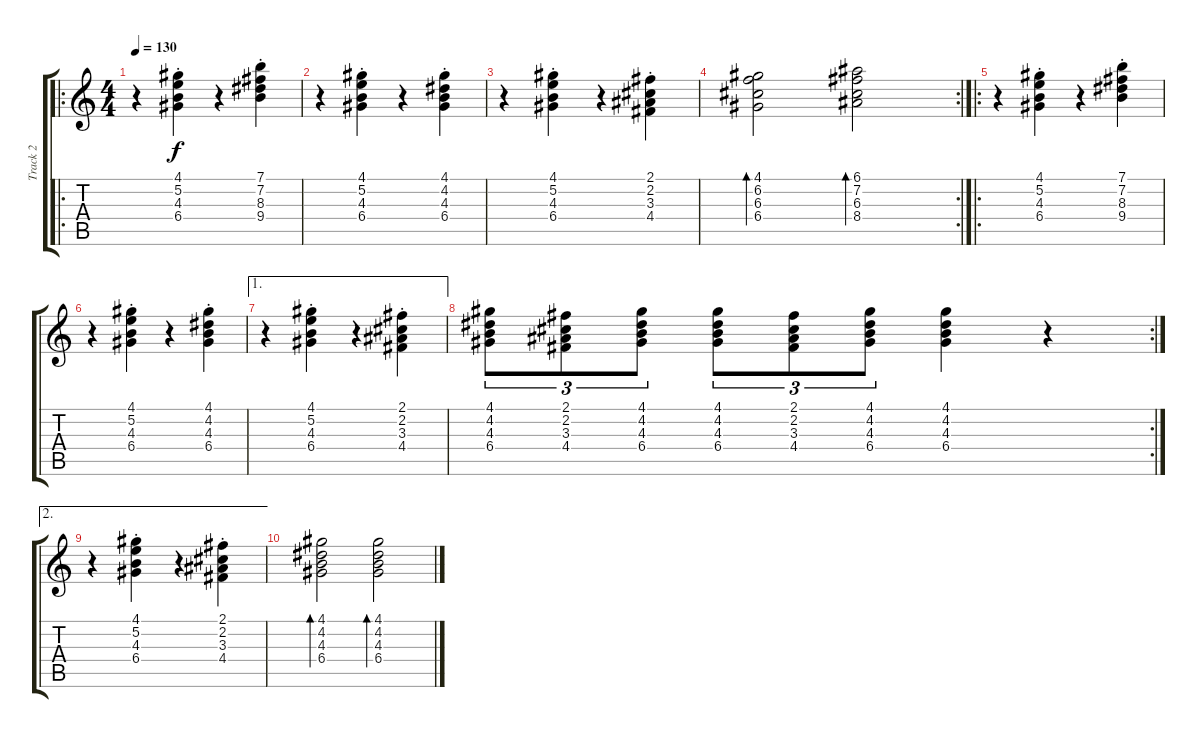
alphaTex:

\track ("Track 2" "Track 2") {instrument acousticguitarsteel}
\staff {score tabs}
\tuning (E4 B3 G3 D3 A2 E2) {hide}
\ro
\ts (4 4)
\tempo 130
\clef g2
\ks c
r.4{dy f} (4.1{st} 5.2{st} 4.3{st} 6.4{st}).4 r.4 (7.1{st} 7.2{st} 8.3{st} 9.4{st}).4 |
r.4 (4.1{st} 5.2{st} 4.3{st} 6.4{st}).4 r.4 (4.1{st} 4.2{st} 4.3{st} 6.4{st}).4 |
r.4 (4.1{st} 5.2{st} 4.3{st} 6.4{st}).4 r.4 (2.1{st} 2.2{st} 3.3{st} 4.4{st}).4 |
\rc 2
(4.1 6.2 6.3 6.4).2{bd 240} (6.1 7.2 6.3 8.4).2{bd 240} |
\ro
r.4 (4.1{st} 5.2{st} 4.3{st} 6.4{st}).4 r.4 (7.1{st} 7.2{st} 8.3{st} 9.4{st}).4 |
r.4 (4.1{st} 5.2{st} 4.3{st} 6.4{st}).4 r.4 (4.1{st} 4.2{st} 4.3{st} 6.4{st}).4 |
\ae 1
r.4 (4.1{st} 5.2{st} 4.3{st} 6.4{st}).4 r.4 (2.1{st} 2.2{st} 3.3{st} 4.4{st}).4 |
\rc 2
(4.1 4.2 4.3 6.4).8{tu (3 2)} (2.1 2.2 3.3 4.4).8{tu (3 2)} (4.1 4.2 4.3 6.4).8{tu (3 2)} (4.1 4.2 4.3 6.4).8{tu (3 2)} (2.1 2.2 3.3 4.4).8{tu (3 2)} (4.1 4.2 4.3 6.4).8{tu (3 2)} (4.1 4.2 4.3 6.4).4 r.4 |
\ae 2
r.4 (4.1{st} 5.2{st} 4.3{st} 6.4{st}).4 r.4 (2.1{st} 2.2{st} 3.3{st} 4.4{st}).4 |
(4.1 4.2 4.3 6.4).2{bd 240} (4.1 4.2 4.3 6.4).2{bd 240}
